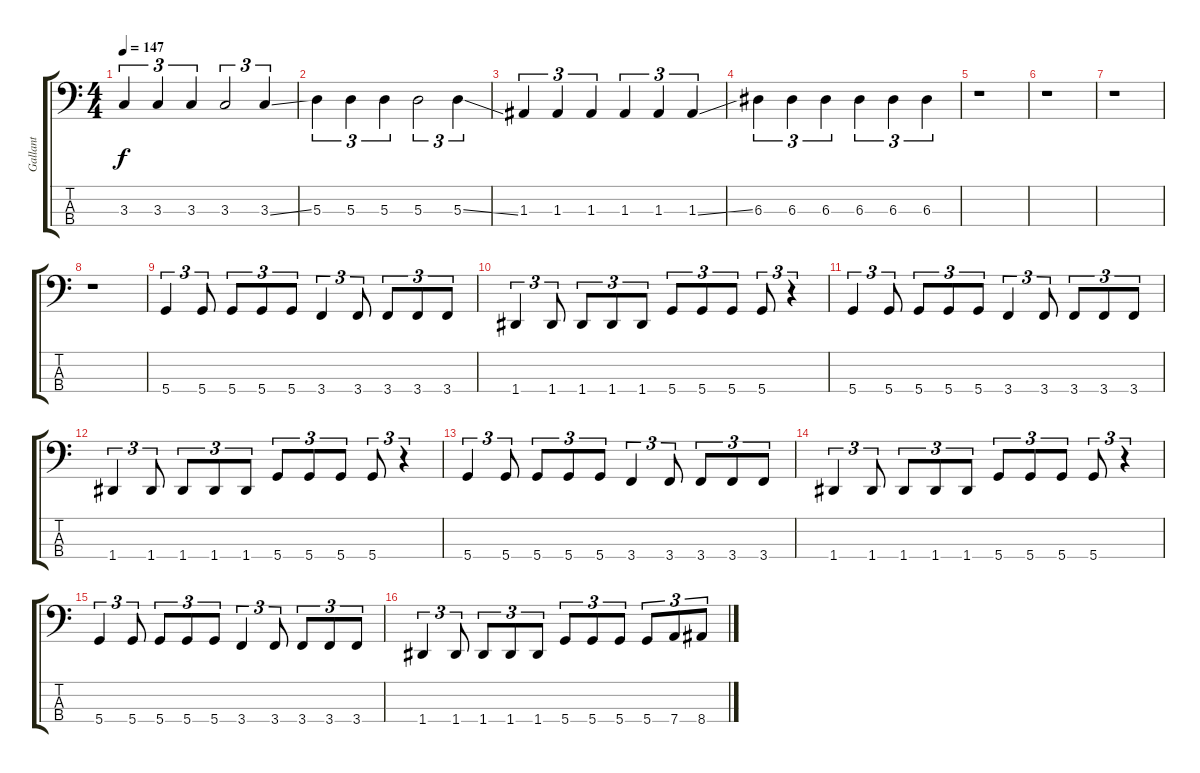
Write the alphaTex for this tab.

\track ("Gallant" "Gallant") {instrument electricbassfinger}
\staff {score tabs}
\tuning (G2 D2 A1 D1) {hide}
\ts (4 4)
\tempo 147
\clef f4
\ks c
3.3.4{tu (3 2) dy f} 3.3.4{tu (3 2)} 3.3.4{tu (3 2)} 3.3.2{tu (3 2)} 3.3{ss}.4{tu (3 2)} |
5.3.4{tu (3 2)} 5.3.4{tu (3 2)} 5.3.4{tu (3 2)} 5.3.2{tu (3 2)} 5.3{ss}.4{tu (3 2)} |
1.3.4{tu (3 2)} 1.3.4{tu (3 2)} 1.3.4{tu (3 2)} 1.3.4{tu (3 2)} 1.3.4{tu (3 2)} 1.3{ss}.4{tu (3 2)} |
6.3.4{tu (3 2)} 6.3.4{tu (3 2)} 6.3.4{tu (3 2)} 6.3.4{tu (3 2)} 6.3.4{tu (3 2)} 6.3.4{tu (3 2)} |
r.1 |
r.1 |
r.1 |
r.1 |
5.4.4{tu (3 2)} 5.4.8{tu (3 2)} 5.4.8{tu (3 2)} 5.4.8{tu (3 2)} 5.4.8{tu (3 2)} 3.4.4{tu (3 2)} 3.4.8{tu (3 2)} 3.4.8{tu (3 2)} 3.4.8{tu (3 2)} 3.4.8{tu (3 2)} |
1.4.4{tu (3 2)} 1.4.8{tu (3 2)} 1.4.8{tu (3 2)} 1.4.8{tu (3 2)} 1.4.8{tu (3 2)} 5.4.8{tu (3 2)} 5.4.8{tu (3 2)} 5.4.8{tu (3 2)} 5.4.8{tu (3 2)} r.4{tu (3 2)} |
5.4.4{tu (3 2)} 5.4.8{tu (3 2)} 5.4.8{tu (3 2)} 5.4.8{tu (3 2)} 5.4.8{tu (3 2)} 3.4.4{tu (3 2)} 3.4.8{tu (3 2)} 3.4.8{tu (3 2)} 3.4.8{tu (3 2)} 3.4.8{tu (3 2)} |
1.4.4{tu (3 2)} 1.4.8{tu (3 2)} 1.4.8{tu (3 2)} 1.4.8{tu (3 2)} 1.4.8{tu (3 2)} 5.4.8{tu (3 2)} 5.4.8{tu (3 2)} 5.4.8{tu (3 2)} 5.4.8{tu (3 2)} r.4{tu (3 2)} |
5.4.4{tu (3 2)} 5.4.8{tu (3 2)} 5.4.8{tu (3 2)} 5.4.8{tu (3 2)} 5.4.8{tu (3 2)} 3.4.4{tu (3 2)} 3.4.8{tu (3 2)} 3.4.8{tu (3 2)} 3.4.8{tu (3 2)} 3.4.8{tu (3 2)} |
1.4.4{tu (3 2)} 1.4.8{tu (3 2)} 1.4.8{tu (3 2)} 1.4.8{tu (3 2)} 1.4.8{tu (3 2)} 5.4.8{tu (3 2)} 5.4.8{tu (3 2)} 5.4.8{tu (3 2)} 5.4.8{tu (3 2)} r.4{tu (3 2)} |
5.4.4{tu (3 2)} 5.4.8{tu (3 2)} 5.4.8{tu (3 2)} 5.4.8{tu (3 2)} 5.4.8{tu (3 2)} 3.4.4{tu (3 2)} 3.4.8{tu (3 2)} 3.4.8{tu (3 2)} 3.4.8{tu (3 2)} 3.4.8{tu (3 2)} |
1.4.4{tu (3 2)} 1.4.8{tu (3 2)} 1.4.8{tu (3 2)} 1.4.8{tu (3 2)} 1.4.8{tu (3 2)} 5.4.8{tu (3 2)} 5.4.8{tu (3 2)} 5.4.8{tu (3 2)} 5.4.8{tu (3 2)} 7.4.8{tu (3 2)} 8.4.8{tu (3 2)}
